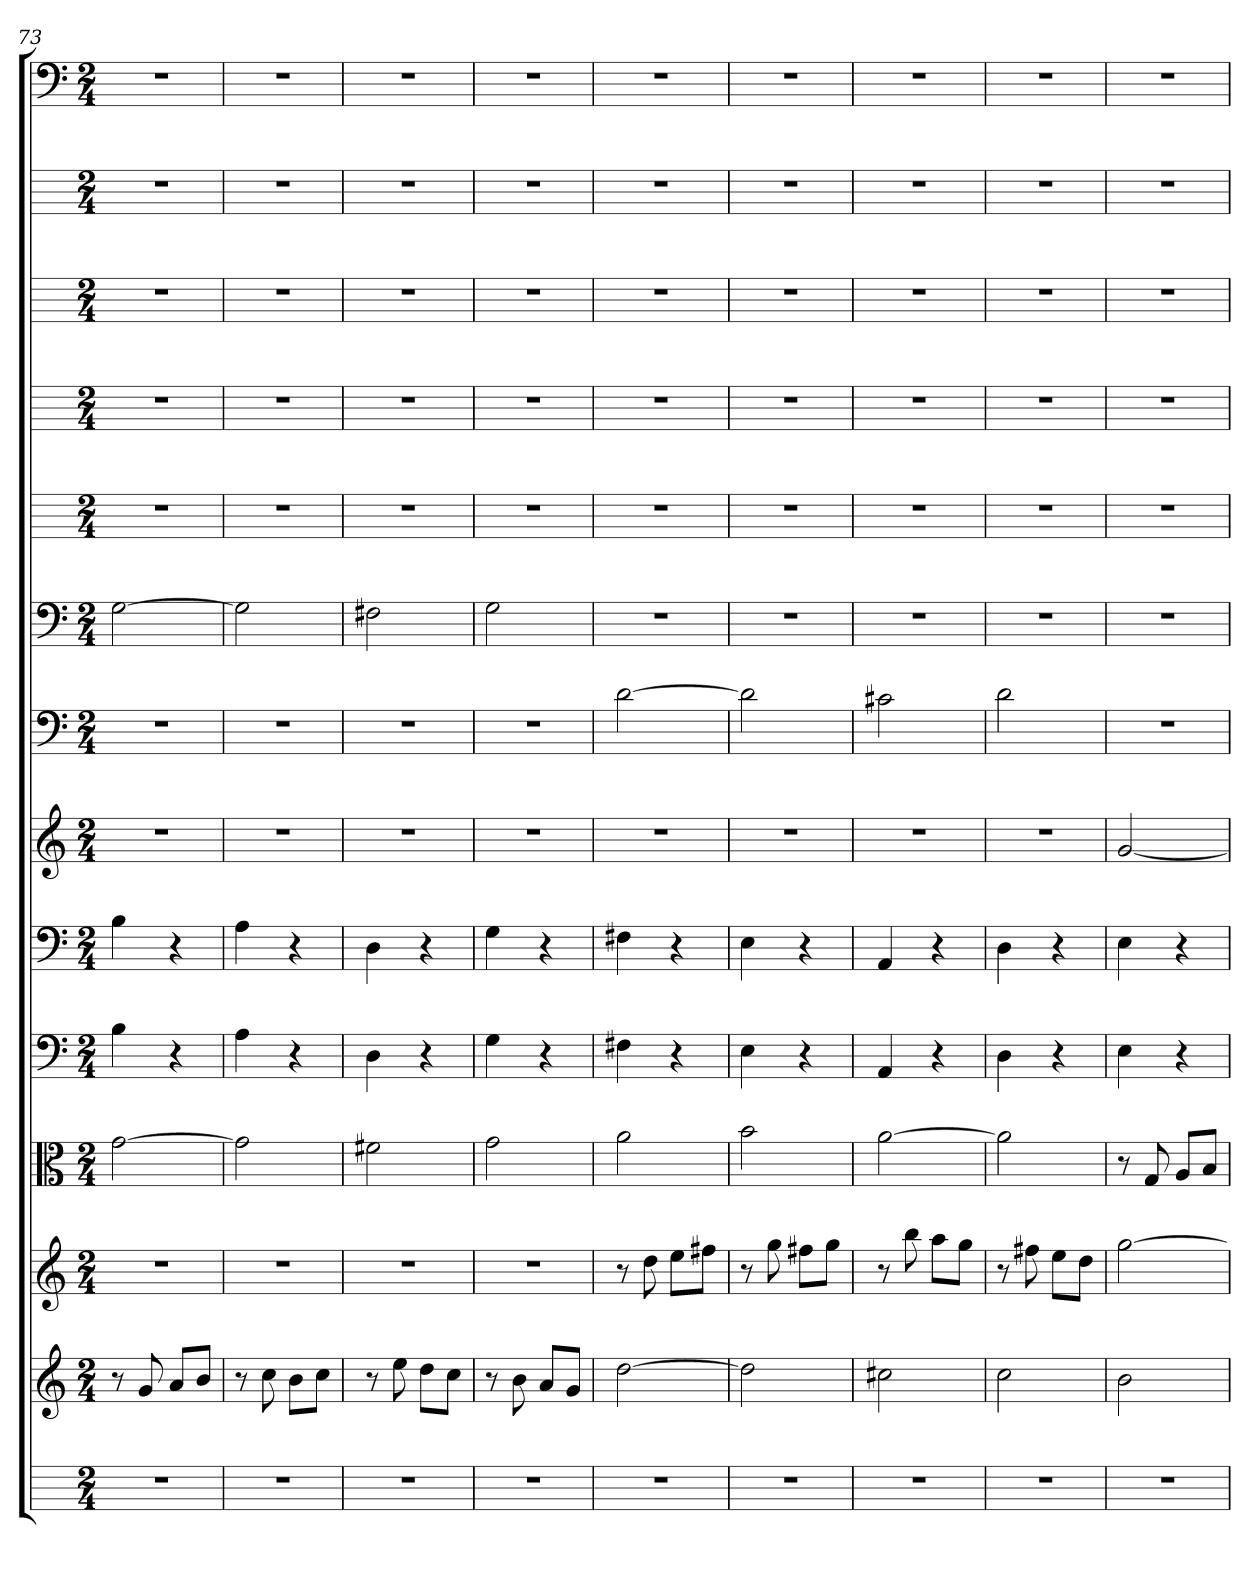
**kern	**kern	**kern	**kern	**kern	**kern	**kern	**kern	**kern	**kern	**kern	**kern	**kern	**kern
*part14	*part13	*part12	*part11	*part10	*part9	*part8	*part7	*part6	*part5	*part4	*part3	*part2	*part1
*staff14	*staff13	*staff12	*staff11	*staff10	*staff9	*staff8	*staff7	*staff6	*staff5	*staff4	*staff3	*staff2	*staff1
*	*	*	*clefC3	*clefF4	*clefF4	*	*clefF4	*clefF4	*	*	*	*	*clefF4
*k[]	*k[]	*k[]	*k[]	*k[]	*k[]	*k[]	*k[]	*k[]	*k[]	*k[]	*k[]	*k[]	*k[]
*C:	*C:	*C:	*C:	*C:	*C:	*C:	*C:	*C:	*C:	*C:	*C:	*C:	*C:
*M2/4	*M2/4	*M2/4	*M2/4	*M2/4	*M2/4	*M2/4	*M2/4	*M2/4	*M2/4	*M2/4	*M2/4	*M2/4	*M2/4
=73	=73	=73	=73	=73	=73	=73	=73	=73	=73	=73	=73	=73	=73
2r	8r	2r	[2g	4B	4B	2r	2r	[2G	2r	2r	2r	2r	2r
.	8g	.	.	.	.	.	.	.	.	.	.	.	.
.	8aL	.	.	4r	4r	.	.	.	.	.	.	.	.
.	8bJ	.	.	.	.	.	.	.	.	.	.	.	.
=74	=74	=74	=74	=74	=74	=74	=74	=74	=74	=74	=74	=74	=74
2r	8r	2r	2g]	4A	4A	2r	2r	2G]	2r	2r	2r	2r	2r
.	8cc	.	.	.	.	.	.	.	.	.	.	.	.
.	8bL	.	.	4r	4r	.	.	.	.	.	.	.	.
.	8ccJ	.	.	.	.	.	.	.	.	.	.	.	.
=75	=75	=75	=75	=75	=75	=75	=75	=75	=75	=75	=75	=75	=75
2r	8r	2r	2f#X	4D	4D	2r	2r	2F#X	2r	2r	2r	2r	2r
.	8ee	.	.	.	.	.	.	.	.	.	.	.	.
.	8ddL	.	.	4r	4r	.	.	.	.	.	.	.	.
.	8ccJ	.	.	.	.	.	.	.	.	.	.	.	.
=76	=76	=76	=76	=76	=76	=76	=76	=76	=76	=76	=76	=76	=76
2r	8r	2r	2g	4G	4G	2r	2r	2G	2r	2r	2r	2r	2r
.	8b	.	.	.	.	.	.	.	.	.	.	.	.
.	8aL	.	.	4r	4r	.	.	.	.	.	.	.	.
.	8gJ	.	.	.	.	.	.	.	.	.	.	.	.
=77	=77	=77	=77	=77	=77	=77	=77	=77	=77	=77	=77	=77	=77
2r	[2dd	8r	2a	4F#X	4F#X	2r	[2d	2r	2r	2r	2r	2r	2r
.	.	8dd	.	.	.	.	.	.	.	.	.	.	.
.	.	8eeL	.	4r	4r	.	.	.	.	.	.	.	.
.	.	8ff#XJ	.	.	.	.	.	.	.	.	.	.	.
=78	=78	=78	=78	=78	=78	=78	=78	=78	=78	=78	=78	=78	=78
2r	2dd]	8r	2b	4E	4E	2r	2d]	2r	2r	2r	2r	2r	2r
.	.	8gg	.	.	.	.	.	.	.	.	.	.	.
.	.	8ff#XL	.	4r	4r	.	.	.	.	.	.	.	.
.	.	8ggJ	.	.	.	.	.	.	.	.	.	.	.
=79	=79	=79	=79	=79	=79	=79	=79	=79	=79	=79	=79	=79	=79
2r	2cc#X	8r	[2a	4AA	4AA	2r	2c#X	2r	2r	2r	2r	2r	2r
.	.	8bb	.	.	.	.	.	.	.	.	.	.	.
.	.	8aaL	.	4r	4r	.	.	.	.	.	.	.	.
.	.	8ggJ	.	.	.	.	.	.	.	.	.	.	.
=80	=80	=80	=80	=80	=80	=80	=80	=80	=80	=80	=80	=80	=80
2r	2cc	8r	2a]	4D	4D	2r	2d	2r	2r	2r	2r	2r	2r
.	.	8ff#X	.	.	.	.	.	.	.	.	.	.	.
.	.	8eeL	.	4r	4r	.	.	.	.	.	.	.	.
.	.	8ddJ	.	.	.	.	.	.	.	.	.	.	.
=81	=81	=81	=81	=81	=81	=81	=81	=81	=81	=81	=81	=81	=81
2r	2b	[2gg	8r	4E	4E	[2g	2r	2r	2r	2r	2r	2r	2r
.	.	.	8G	.	.	.	.	.	.	.	.	.	.
.	.	.	8A/L	4r	4r	.	.	.	.	.	.	.	.
.	.	.	8B/J	.	.	.	.	.	.	.	.	.	.
=	=	=	=	=	=	=	=	=	=	=	=	=	=
*-	*-	*-	*-	*-	*-	*-	*-	*-	*-	*-	*-	*-	*-
